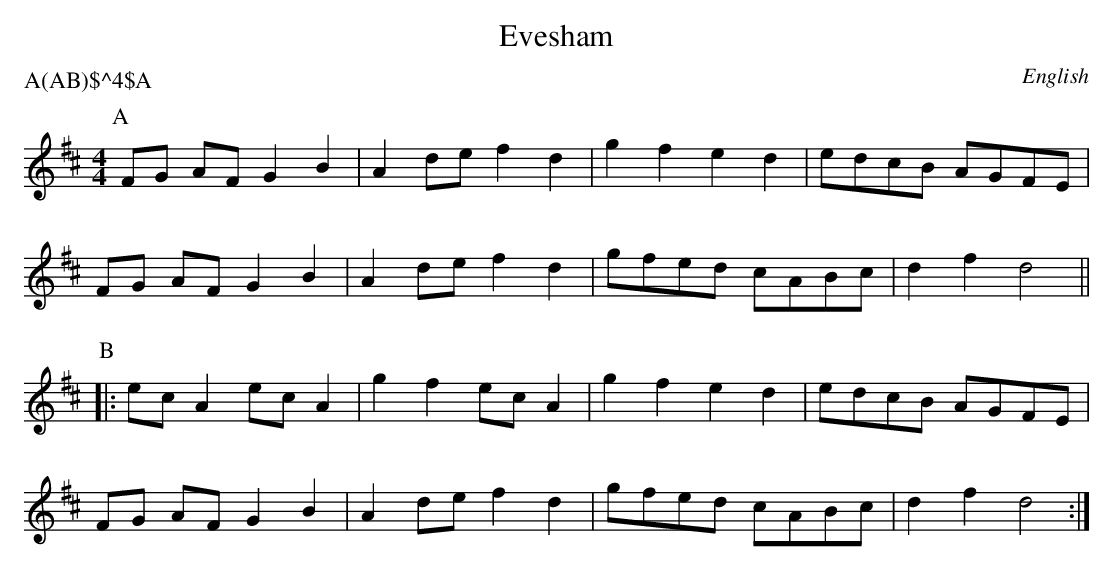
X:1
T:Evesham
O:English
P:A(AB)$^4$A
K:D
M:4/4
L:1/8
P:A
 FG AF G2 B2 | A2 de f2 d2 | g2 f2 e2 d2 | edcB AGFE |
 FG AF G2 B2 | A2 de f2 d2 | gfed cABc | d2 f2 d4 ||
P:B
 |: ec A2 ec A2 | g2 f2 ec A2 | g2 f2 e2 d2 | edcB AGFE |
    FG AF G2 B2 | A2 de f2 d2 | gfed cABc | d2 f2 d4 :|
